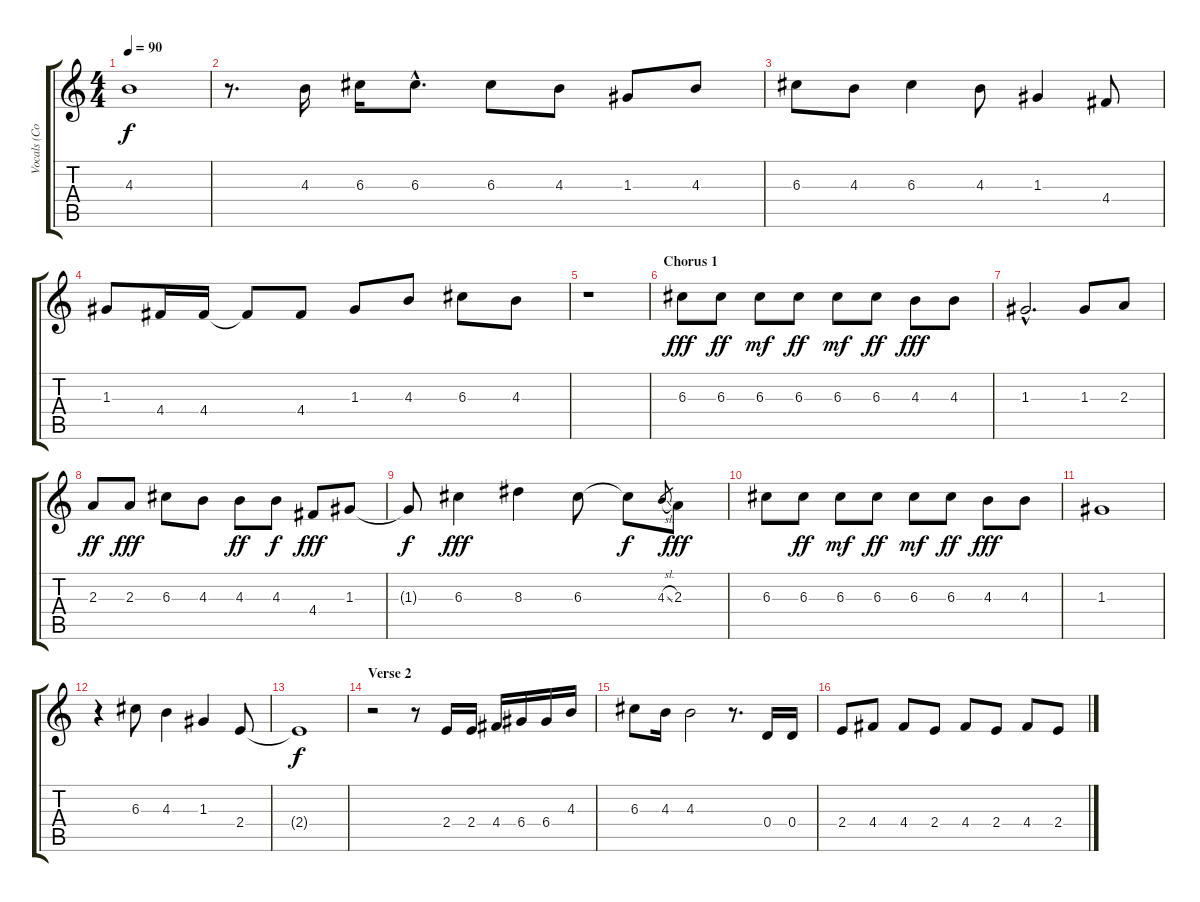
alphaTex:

\track ("Vocals (Costello)" "Vocals (Co") {instrument electricguitarjazz}
\staff {score tabs}
\tuning (E4 B3 G3 D3 A2 E2) {hide}
\ts (4 4)
\tempo 90
\clef g2
\ks c
4.3{t}.1{dy f} |
r.8{d} 4.3.16 6.3.16 6.3{hac}.8{d} 6.3.8 4.3.8 1.3.8 4.3.8 |
6.3.8 4.3.8 6.3.4 4.3.8 1.3.4 4.4.8 |
1.3.8 4.4.16 4.4.16 4.4{t}.8 4.4.8 1.3.8 4.3.8 6.3.8 4.3.8 |
r.1 |
\section ("" "Chorus 1")
6.3.8{dy fff volume 16} 6.3.8{dy ff} 6.3.8{dy mf} 6.3.8{dy ff} 6.3.8{dy mf} 6.3.8{dy ff} 4.3.8{dy fff} 4.3.8 |
1.3{hac}.2{d} 1.3.8 2.3.8 |
2.3.8{dy ff} 2.3.8{dy fff} 6.3.8 4.3.8 4.3.8{dy ff} 4.3.8{dy f} 4.4.8{dy fff} 1.3.8 |
1.3{t}.8{dy f} 6.3.4{dy fff} 8.3.4 6.3.8 6.3{t}.8{dy f} 4.3{sl}.8{gr} 2.3.8{dy fff} |
6.3.8 6.3.8{dy ff} 6.3.8{dy mf} 6.3.8{dy ff} 6.3.8{dy mf} 6.3.8{dy ff} 4.3.8{dy fff} 4.3.8 |
1.3.1 |
r.4 6.3.8 4.3.4 1.3.4 2.4.8 |
2.4{t}.1{dy f volume 14} |
\section ("" "Verse 2")
r.2 r.8 2.4.16 2.4.16 4.4.16 6.4.16 6.4.16 4.3.16 |
6.3.8 4.3.16 4.3.2 r.8{d} 0.4.16 0.4.16 |
2.4.8 4.4.8 4.4.8 2.4.8 4.4.8 2.4.8 4.4.8 2.4.8
